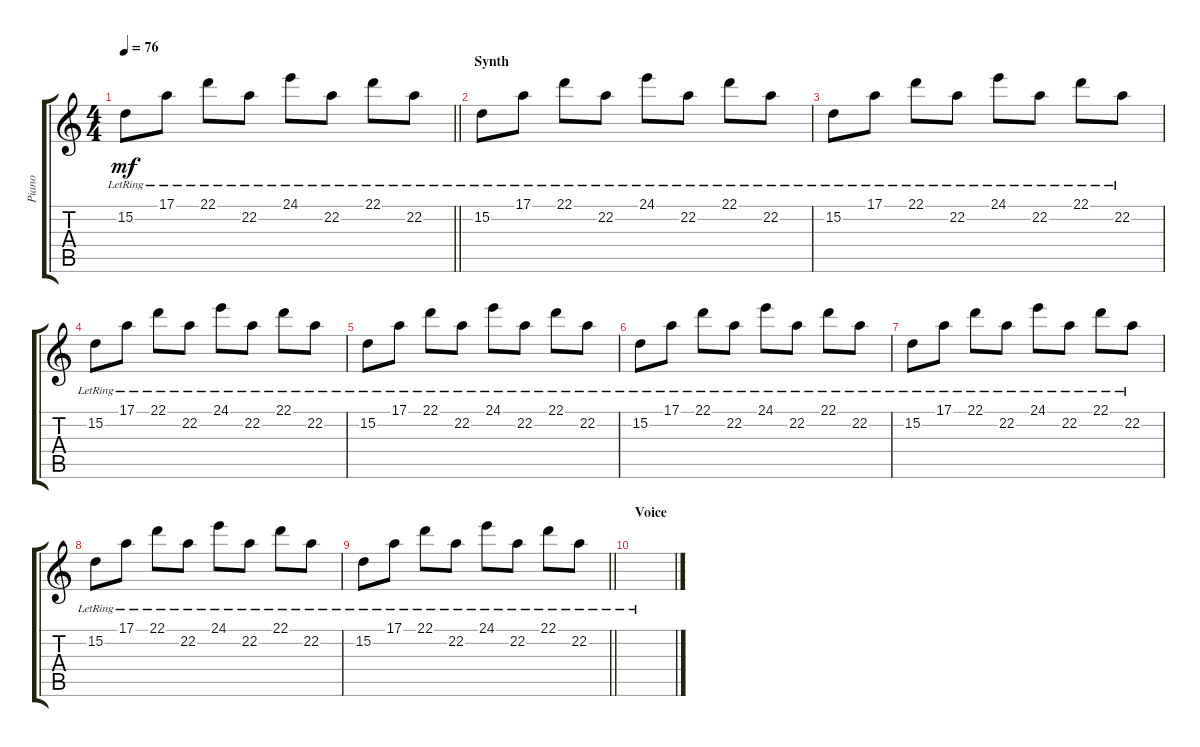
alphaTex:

\track ("Piano" "Piano") {instrument electricpiano1}
\staff {score tabs}
\tuning (E4 B3 G3 D3 A2 E2) {hide}
\ts (4 4)
\tempo 76
\clef g2
\barLineRight lightlight
\ks c
15.2{lr}.8{dy mf} 17.1{lr}.8 22.1{lr}.8 22.2{lr}.8 24.1{lr}.8 22.2{lr}.8 22.1{lr}.8 22.2{lr}.8 |
\section ("" "Synth")
15.2{lr}.8 17.1{lr}.8 22.1{lr}.8 22.2{lr}.8 24.1{lr}.8 22.2{lr}.8 22.1{lr}.8 22.2{lr}.8 |
15.2{lr}.8 17.1{lr}.8 22.1{lr}.8 22.2{lr}.8 24.1{lr}.8 22.2{lr}.8 22.1{lr}.8 22.2{lr}.8 |
15.2{lr}.8 17.1{lr}.8 22.1{lr}.8 22.2{lr}.8 24.1{lr}.8 22.2{lr}.8 22.1{lr}.8 22.2{lr}.8 |
15.2{lr}.8 17.1{lr}.8 22.1{lr}.8 22.2{lr}.8 24.1{lr}.8 22.2{lr}.8 22.1{lr}.8 22.2{lr}.8 |
15.2{lr}.8 17.1{lr}.8 22.1{lr}.8 22.2{lr}.8 24.1{lr}.8 22.2{lr}.8 22.1{lr}.8 22.2{lr}.8 |
15.2{lr}.8 17.1{lr}.8 22.1{lr}.8 22.2{lr}.8 24.1{lr}.8 22.2{lr}.8 22.1{lr}.8 22.2{lr}.8 |
15.2{lr}.8 17.1{lr}.8 22.1{lr}.8 22.2{lr}.8 24.1{lr}.8 22.2{lr}.8 22.1{lr}.8 22.2{lr}.8 |
\barLineRight lightlight
15.2{lr}.8 17.1{lr}.8 22.1{lr}.8 22.2{lr}.8 24.1{lr}.8 22.2{lr}.8 22.1{lr}.8 22.2{lr}.8 |
\section ("" "Voice")
